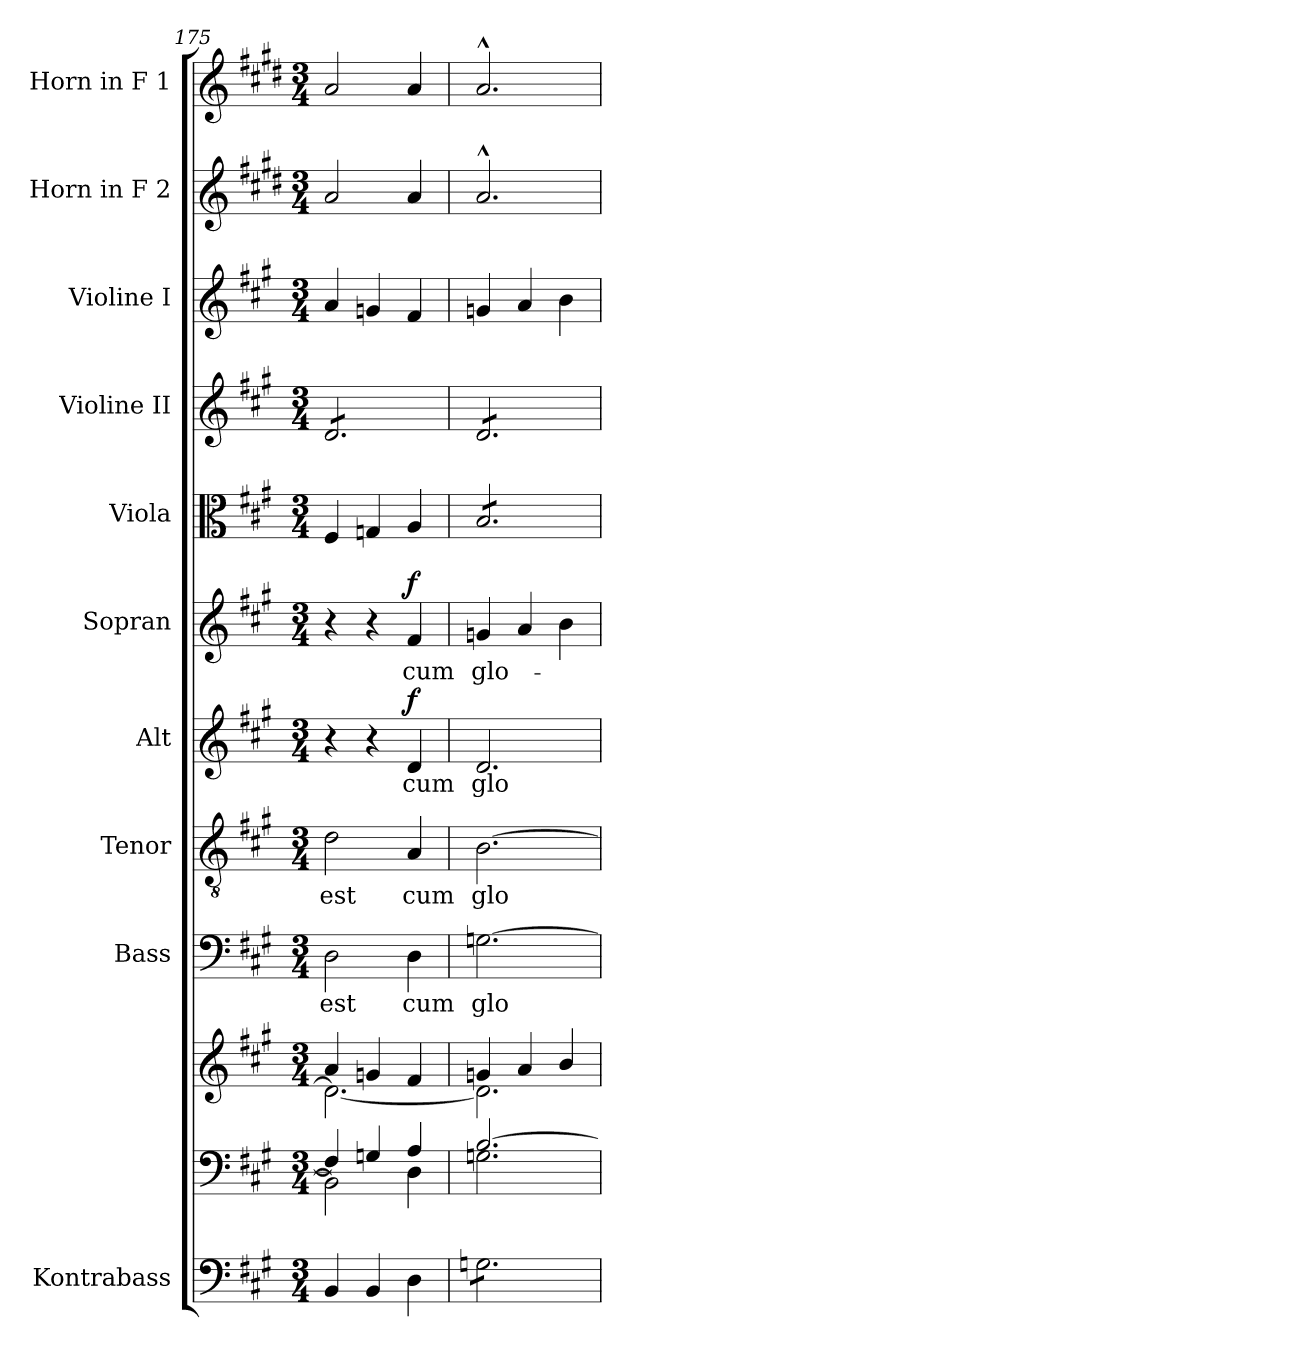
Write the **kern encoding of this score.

**kern	**kern	**kern	**kern	**text	**kern	**text	**kern	**text	**dynam	**kern	**text	**dynam	**kern	**kern	**kern	**kern	**kern
*part11	*part10	*part10	*part9	*part9	*part8	*part8	*part7	*part7	*part7	*part6	*part6	*part6	*part5	*part4	*part3	*part2	*part1
*staff12	*staff11	*staff10	*staff9	*staff9	*staff8	*staff8	*staff7	*staff7	*staff7	*staff6	*staff6	*staff6	*staff5	*staff4	*staff3	*staff2	*staff1
*I"Kontrabass	*	*	*I"Bass	*	*I"Tenor	*	*I"Alt	*	*	*I"Sopran	*	*	*I"Viola	*I"Violine II	*I"Violine I	*I"Horn in F 2	*I"Horn in F 1
*I'Kb.	*	*	*I'B.	*	*I'T.	*	*I'A.	*	*	*I'S.	*	*	*I'Vla.	*I'Vl. II	*I'Vl. I	*	*
*clefF4	*clefF4	*clefG2	*clefF4	*	*clefGv2	*	*clefG2	*	*	*clefG2	*	*	*clefC3	*clefG2	*clefG2	*clefG2	*clefG2
*ITrd7c12	*	*	*	*	*	*	*	*	*	*	*	*	*	*	*	*ITrd4c7	*ITrd4c7
*k[f#c#g#]	*k[f#c#g#]	*k[f#c#g#]	*k[f#c#g#]	*	*k[f#c#g#]	*	*k[f#c#g#]	*	*	*k[f#c#g#]	*	*	*k[f#c#g#]	*k[f#c#g#]	*k[f#c#g#]	*k[f#c#g#]	*k[f#c#g#]
*A:	*A:	*A:	*A:	*	*A:	*	*A:	*	*	*A:	*	*	*A:	*A:	*A:	*A:	*A:
*M3/4	*M3/4	*M3/4	*M3/4	*	*M3/4	*	*M3/4	*	*	*M3/4	*	*	*M3/4	*M3/4	*M3/4	*M3/4	*M3/4
=175	=175	=175	=175	=175	=175	=175	=175	=175	=175	=175	=175	=175	=175	=175	=175	=175	=175
*	*^	*^	*	*	*	*	*	*	*	*	*	*	*	*	*	*	*
!	!	!	!	!	!	!LO:LY:b	!	!LO:LY:b	!	!	!	!	!	!	!	!	!	!	!
*	*	*	*	*	*	*	*	*	*	*	*	*	*	*	*	*tremolo	*	*	*
4BBB/	4F#/]	2BB\]	4a/	2.d\_	2D\	est	2d\	est	4r	.	.	4r	.	.	4F#/	8d/L	4a/	2d/	2d/
.	.	.	.	.	.	.	.	.	.	.	.	.	.	.	.	8d/	.	.	.
4BBB/	4Gn/	.	4gn/	.	.	.	.	.	4r	.	.	4r	.	.	4G/	8d/	4gn/	.	.
.	.	.	.	.	.	.	.	.	.	.	.	.	.	.	.	8d/	.	.	.
!	!	!	!	!	!	!LO:LY:b	!	!LO:LY:b	!	!LO:LY:b	!LO:DY:a	!	!LO:LY:b	!LO:DY:a	!	!	!	!	!
4DD\	4A/	4D\	4f#/	.	4D\	cum	4A/	cum	4d/	cum	f	4f#/	cum	f	4A/	8d/	4f#/	4d/	4d/
.	.	.	.	.	.	.	.	.	.	.	.	.	.	.	.	8d/J	.	.	.
=176	=176	=176	=176	=176	=176	=176	=176	=176	=176	=176	=176	=176	=176	=176	=176	=176	=176	=176	=176
!	!	!	!	!	!	!LO:LY:b	!	!LO:LY:b	!	!LO:LY:b	!	!	!LO:LY:b	!	!	!	!	!	!
*tremolo	*	*	*	*	*	*	*	*	*	*	*	*	*	*	*	*	*	*	*
*	*	*	*	*	*	*	*	*	*	*	*	*	*	*	*tremolo	*	*	*	*
8GGn\L	[>2.B/	2.Gn\	4gn/	2.d\]	[2.Gn\	glo-	[2.B\	glo-	2.d/	glo-	.	4gn/	glo-	.	8B/L	8d/L	4gn/	2.d^^>/	2.d^^>/
8GGn\	.	.	.	.	.	.	.	.	.	.	.	.	.	.	8B/	8d/	.	.	.
8GGn\	.	.	4a/	.	.	.	.	.	.	.	.	4a/	.	.	8B/	8d/	4a/	.	.
8GGn\	.	.	.	.	.	.	.	.	.	.	.	.	.	.	8B/	8d/	.	.	.
8GGn\	.	.	4b/	.	.	.	.	.	.	.	.	4b\	.	.	8B/	8d/	4b\	.	.
8GGn\J	.	.	.	.	.	.	.	.	.	.	.	.	.	.	8B/J	8d/J	.	.	.
*	*	*	*	*	*	*	*	*	*	*	*	*	*	*	*	*Xtremolo	*	*	*
*	*	*	*	*	*	*	*	*	*	*	*	*	*	*	*Xtremolo	*	*	*	*
*Xtremolo	*	*	*	*	*	*	*	*	*	*	*	*	*	*	*	*	*	*	*
*	*v	*v	*	*	*	*	*	*	*	*	*	*	*	*	*	*	*	*	*
*	*	*v	*v	*	*	*	*	*	*	*	*	*	*	*	*	*	*	*
=	=	=	=	=	=	=	=	=	=	=	=	=	=	=	=	=	=
*-	*-	*-	*-	*-	*-	*-	*-	*-	*-	*-	*-	*-	*-	*-	*-	*-	*-
